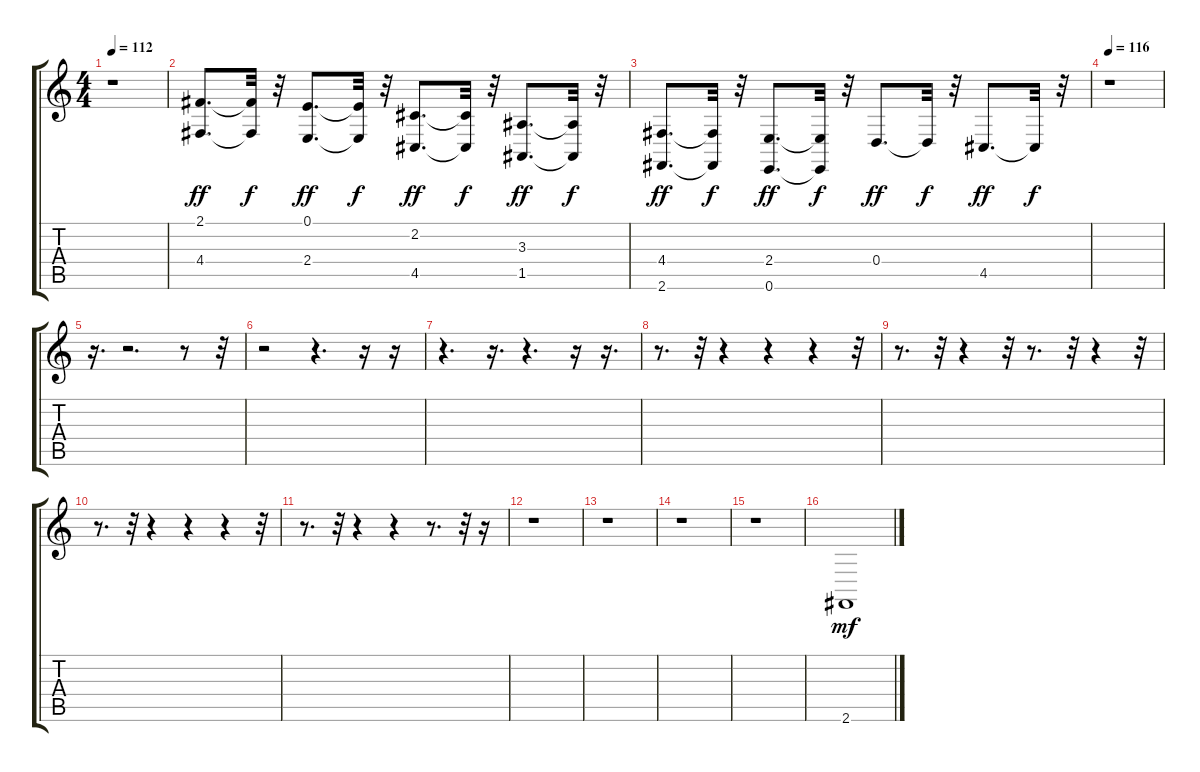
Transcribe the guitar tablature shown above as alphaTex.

\track "" {instrument stringensemble1}
\staff {score tabs}
\tuning (E4 B3 G3 D3 A2 E2) {hide}
\ts (4 4)
\tempo 112
\clef g2
\ks c
r.1{dy f} |
(2.1 4.4).8{d dy ff} (2.1{t} 4.4{t}).32{dy f} r.32 (0.1 2.4).8{d dy ff} (0.1{t} 2.4{t}).32{dy f} r.32 (2.2 4.5).8{d dy ff} (2.2{t} 4.5{t}).32{dy f} r.32 (3.3 1.5).8{d dy ff} (3.3{t} 1.5{t}).32{dy f} r.32 |
(4.4 2.6).8{d dy ff} (4.4{t} 2.6{t}).32{dy f} r.32 (2.4 0.6).8{d dy ff} (2.4{t} 0.6{t}).32{dy f} r.32 0.4.8{d dy ff} 0.4{t}.32{dy f} r.32 4.5.8{d dy ff} 4.5{t}.32{dy f} r.32 |
\tempo 116
r.1 |
r.16{d} r.2{d} r.8 r.32 |
r.2 r.4{d} r.16 r.16 |
r.4{d} r.16{d} r.4{d} r.16 r.16{d} |
r.8{d} r.32 r.4 r.4 r.4 r.32 |
r.8{d} r.32 r.4 r.32 r.8{d} r.32 r.4 r.32 |
r.8{d} r.32 r.4 r.4 r.4 r.32 |
r.8{d} r.32 r.4 r.4 r.8{d} r.32 r.16 |
r.1 |
r.1 |
r.1 |
r.1 |
2.6.1{dy mf}
